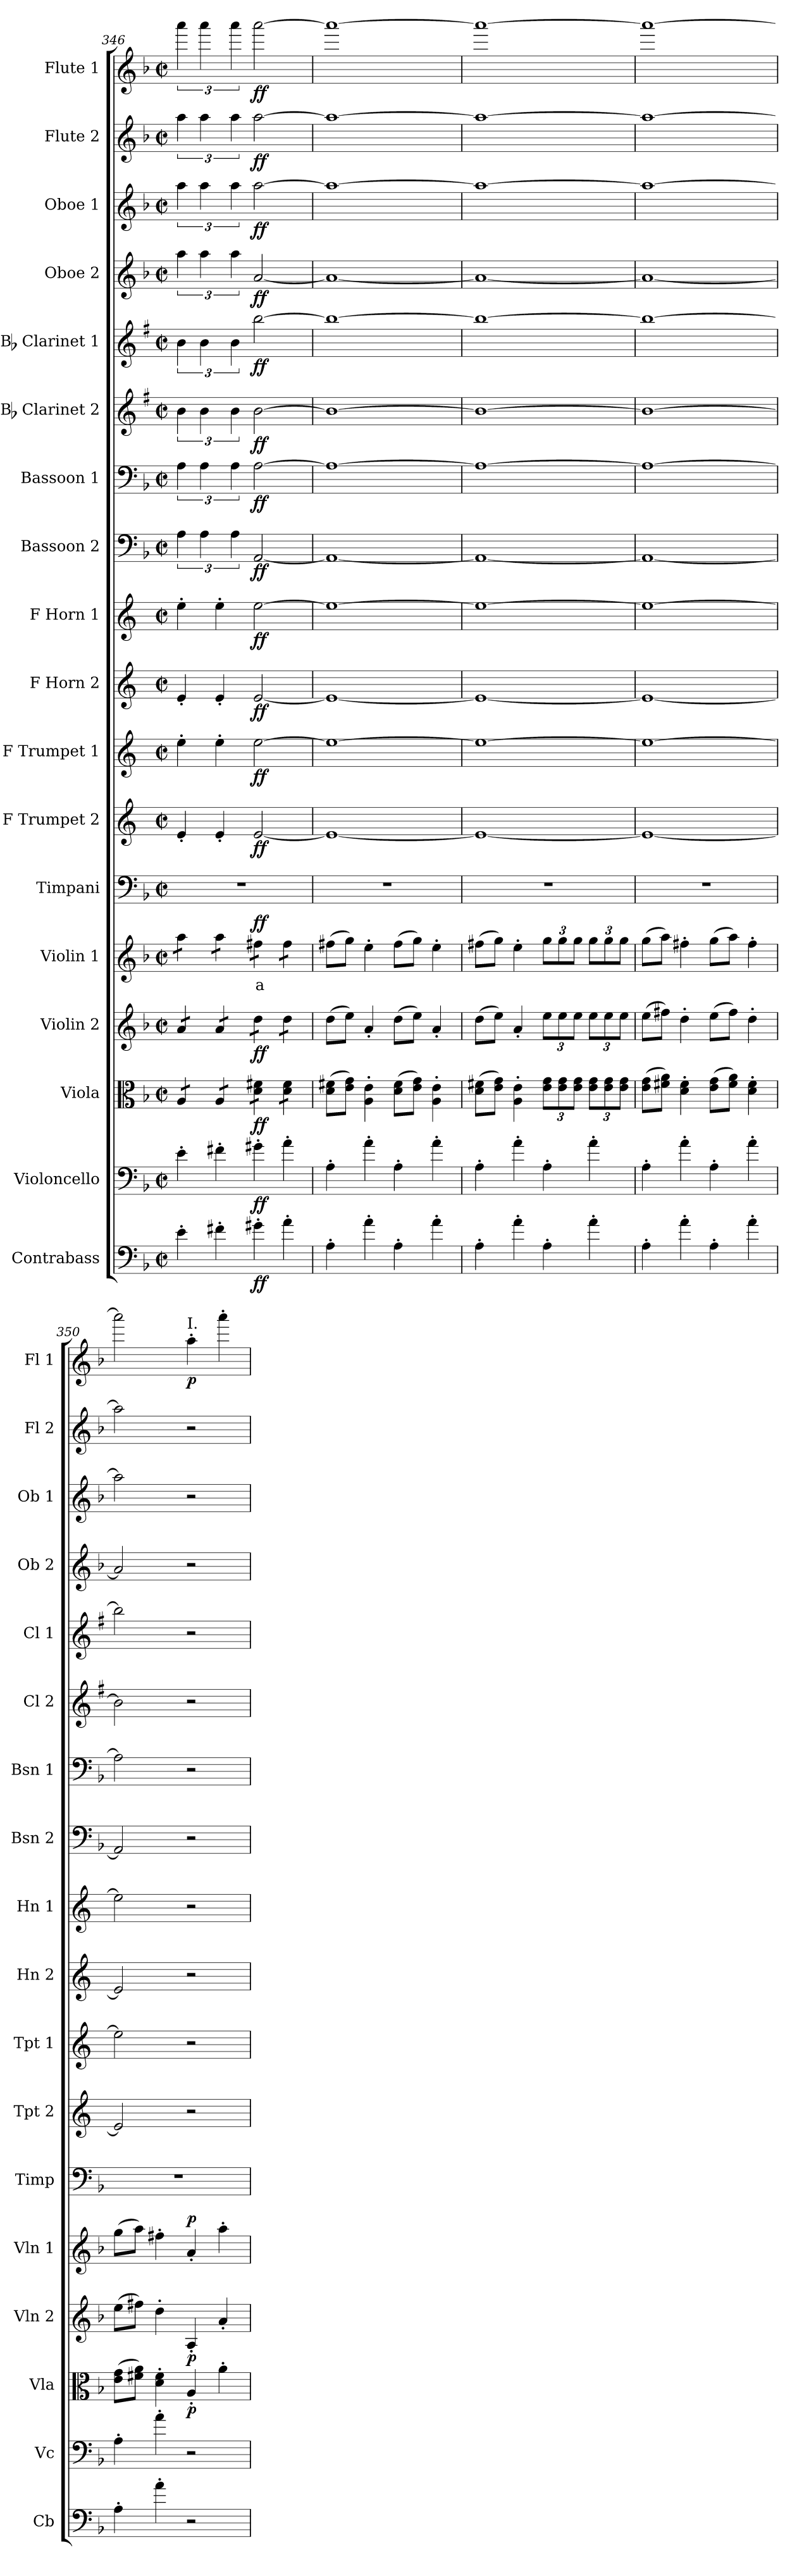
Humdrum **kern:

**kern	**dynam	**kern	**dynam	**kern	**dynam	**kern	**dynam	**kern	**text	**dynam	**kern	**kern	**dynam	**kern	**dynam	**kern	**dynam	**kern	**dynam	**kern	**dynam	**kern	**dynam	**kern	**dynam	**kern	**dynam	**kern	**dynam	**kern	**dynam	**kern	**dynam	**kern	**dynam
*part18	*part18	*part17	*part17	*part16	*part16	*part15	*part15	*part14	*part14	*part14	*part13	*part12	*part12	*part11	*part11	*part10	*part10	*part9	*part9	*part8	*part8	*part7	*part7	*part6	*part6	*part5	*part5	*part4	*part4	*part3	*part3	*part2	*part2	*part1	*part1
*staff18	*staff18	*staff17	*staff17	*staff16	*staff16	*staff15	*staff15	*staff14	*staff14	*staff14	*staff13	*staff12	*staff12	*staff11	*staff11	*staff10	*staff10	*staff9	*staff9	*staff8	*staff8	*staff7	*staff7	*staff6	*staff6	*staff5	*staff5	*staff4	*staff4	*staff3	*staff3	*staff2	*staff2	*staff1	*staff1
*I"Contrabass	*	*I"Violoncello	*	*I"Viola	*	*I"Violin 2	*	*I"Violin 1	*	*	*I"Timpani	*I"F Trumpet 2	*	*I"F Trumpet 1	*	*I"F Horn 2	*	*I"F Horn 1	*	*I"Bassoon 2	*	*I"Bassoon 1	*	*I"Bb Clarinet 2	*	*I"Bb Clarinet 1	*	*I"Oboe 2	*	*I"Oboe 1	*	*I"Flute 2	*	*I"Flute 1	*
*I'Cb	*	*I'Vc	*	*I'Vla	*	*I'Vln 2	*	*I'Vln 1	*	*	*I'Timp	*I'Tpt 2	*	*I'Tpt 1	*	*I'Hn 2	*	*I'Hn 1	*	*I'Bsn 2	*	*I'Bsn 1	*	*I'Cl 2	*	*I'Cl 1	*	*I'Ob 2	*	*I'Ob 1	*	*I'Fl 2	*	*I'Fl 1	*
*clefF4	*	*clefF4	*	*clefC3	*	*clefG2	*	*clefG2	*	*	*clefF4	*clefG2	*	*clefG2	*	*clefG2	*	*clefG2	*	*clefF4	*	*clefF4	*	*clefG2	*	*clefG2	*	*clefG2	*	*clefG2	*	*clefG2	*	*clefG2	*
*ITrd7c12	*	*	*	*	*	*	*	*	*	*	*	*ITrd-3c-5	*	*ITrd-3c-5	*	*ITrd4c7	*	*ITrd4c7	*	*	*	*	*	*ITrd1c2	*	*ITrd1c2	*	*	*	*	*	*	*	*	*
*k[b-]	*	*k[b-]	*	*k[b-]	*	*k[b-]	*	*k[b-]	*	*	*k[b-]	*k[b-]	*	*k[b-]	*	*k[b-]	*	*k[b-]	*	*k[b-]	*	*k[b-]	*	*k[b-]	*	*k[b-]	*	*k[b-]	*	*k[b-]	*	*k[b-]	*	*k[b-]	*
*M2/2	*	*M2/2	*	*M2/2	*	*M2/2	*	*M2/2	*	*	*M2/2	*M2/2	*	*M2/2	*	*M2/2	*	*M2/2	*	*M2/2	*	*M2/2	*	*M2/2	*	*M2/2	*	*M2/2	*	*M2/2	*	*M2/2	*	*M2/2	*
*met(c|)	*	*met(c|)	*	*met(c|)	*	*met(c|)	*	*met(c|)	*	*	*met(c|)	*met(c|)	*	*met(c|)	*	*met(c|)	*	*met(c|)	*	*met(c|)	*	*met(c|)	*	*met(c|)	*	*met(c|)	*	*met(c|)	*	*met(c|)	*	*met(c|)	*	*met(c|)	*
=346	=346	=346	=346	=346	=346	=346	=346	=346	=346	=346	=346	=346	=346	=346	=346	=346	=346	=346	=346	=346	=346	=346	=346	=346	=346	=346	=346	=346	=346	=346	=346	=346	=346	=346	=346
*	*	*	*	*tremolo	*	*	*	*	*	*	*	*	*	*	*	*	*	*	*	*	*	*	*	*	*	*	*	*	*	*	*	*	*	*	*
*	*	*	*	*	*	*tremolo	*	*	*	*	*	*	*	*	*	*	*	*	*	*	*	*	*	*	*	*	*	*	*	*	*	*	*	*	*
*	*	*	*	*	*	*	*	*tremolo	*	*	*	*	*	*	*	*	*	*	*	*	*	*	*	*	*	*	*	*	*	*	*	*	*	*	*
4E'\	.	4e'\	.	12A/L	.	12a/L	.	12aa\L	.	.	1r	4a'/	.	4aa'\	.	4A'/	.	4a'\	.	6A\	.	6A\	.	6a\	.	6a\	.	6aa\	.	6aa\	.	6aa\	.	6aaa\	.
.	.	.	.	12A/	.	12a/	.	12aa\	.	.	.	.	.	.	.	.	.	.	.	.	.	.	.	.	.	.	.	.	.	.	.	.	.	.	.
.	.	.	.	12A/J	.	12a/J	.	12aa\J	.	.	.	.	.	.	.	.	.	.	.	6A\	.	6A\	.	6a\	.	6a\	.	6aa\	.	6aa\	.	6aa\	.	6aaa\	.
4F#X'\	.	4f#X'\	.	12A/L	.	12a/L	.	12aa\L	.	.	.	4a'/	.	4aa'\	.	4A'/	.	4a'\	.	.	.	.	.	.	.	.	.	.	.	.	.	.	.	.	.
.	.	.	.	12A/	.	12a/	.	12aa\	.	.	.	.	.	.	.	.	.	.	.	6A\	.	6A\	.	6a\	.	6a\	.	6aa\	.	6aa\	.	6aa\	.	6aaa\	.
.	.	.	.	12A/J	.	12a/J	.	12aa\J	.	.	.	.	.	.	.	.	.	.	.	.	.	.	.	.	.	.	.	.	.	.	.	.	.	.	.
!	!LO:DY:b	!	!LO:DY:b	!	!LO:DY:b	!	!LO:DY:b	!	!LO:LY:b:color=#FF0000	!LO:DY:b	!	!	!LO:DY:b	!	!LO:DY:b	!	!LO:DY:b	!	!LO:DY:b	!	!LO:DY:b	!	!LO:DY:b	!	!LO:DY:b	!	!LO:DY:b	!	!LO:DY:b	!	!LO:DY:b	!	!LO:DY:b	!	!LO:DY:b
4G#X'\	ff	4g#X'\	ff	12d\ 12f#X\L	ff	12dd\L	ff	12ff#X\L	a	ff	.	[2a/	ff	[2aa\	ff	[2A/	ff	[2a\	ff	[2AA/	ff	[2A\	ff	[2a\	ff	[2aa\	ff	[2a/	ff	[2aa\	ff	[2aa\	ff	[2aaa\	ff
.	.	.	.	12d\ 12f#X\	.	12dd\	.	12ff#X\	.	.	.	.	.	.	.	.	.	.	.	.	.	.	.	.	.	.	.	.	.	.	.	.	.	.	.
.	.	.	.	12d\ 12f#X\J	.	12dd\J	.	12ff#X\J	.	.	.	.	.	.	.	.	.	.	.	.	.	.	.	.	.	.	.	.	.	.	.	.	.	.	.
4A'\	.	4a'\	.	12d\ 12f#\L	.	12dd\L	.	12ff#\L	.	.	.	.	.	.	.	.	.	.	.	.	.	.	.	.	.	.	.	.	.	.	.	.	.	.	.
.	.	.	.	12d\ 12f#\	.	12dd\	.	12ff#\	.	.	.	.	.	.	.	.	.	.	.	.	.	.	.	.	.	.	.	.	.	.	.	.	.	.	.
.	.	.	.	12d\ 12f#\J	.	12dd\J	.	12ff#\J	.	.	.	.	.	.	.	.	.	.	.	.	.	.	.	.	.	.	.	.	.	.	.	.	.	.	.
*	*	*	*	*	*	*	*	*Xtremolo	*	*	*	*	*	*	*	*	*	*	*	*	*	*	*	*	*	*	*	*	*	*	*	*	*	*	*
*	*	*	*	*	*	*Xtremolo	*	*	*	*	*	*	*	*	*	*	*	*	*	*	*	*	*	*	*	*	*	*	*	*	*	*	*	*	*
*	*	*	*	*Xtremolo	*	*	*	*	*	*	*	*	*	*	*	*	*	*	*	*	*	*	*	*	*	*	*	*	*	*	*	*	*	*	*
!!LO:PB:g=z
=347	=347	=347	=347	=347	=347	=347	=347	=347	=347	=347	=347	=347	=347	=347	=347	=347	=347	=347	=347	=347	=347	=347	=347	=347	=347	=347	=347	=347	=347	=347	=347	=347	=347	=347	=347
4AA'\	.	4A'\	.	(8d\ 8f#X\L	.	(8dd\L	.	(8ff#X\L	.	.	1r	1a_	.	1aa_	.	1A_	.	1a_	.	1AA_	.	1A_	.	1a_	.	1aa_	.	1a_	.	1aa_	.	1aa_	.	1aaa_	.
.	.	.	.	8e\ 8g\J)	.	8ee\J)	.	8gg\J)	.	.	.	.	.	.	.	.	.	.	.	.	.	.	.	.	.	.	.	.	.	.	.	.	.	.	.
4A'\	.	4a'\	.	4A\' 4e\'	.	4a'/	.	4ee'\	.	.	.	.	.	.	.	.	.	.	.	.	.	.	.	.	.	.	.	.	.	.	.	.	.	.	.
4AA'\	.	4A'\	.	(8d\ 8f#\L	.	(8dd\L	.	(8ff#\L	.	.	.	.	.	.	.	.	.	.	.	.	.	.	.	.	.	.	.	.	.	.	.	.	.	.	.
.	.	.	.	8e\ 8g\J)	.	8ee\J)	.	8gg\J)	.	.	.	.	.	.	.	.	.	.	.	.	.	.	.	.	.	.	.	.	.	.	.	.	.	.	.
4A'\	.	4a'\	.	4A\' 4e\'	.	4a'/	.	4ee'\	.	.	.	.	.	.	.	.	.	.	.	.	.	.	.	.	.	.	.	.	.	.	.	.	.	.	.
=348	=348	=348	=348	=348	=348	=348	=348	=348	=348	=348	=348	=348	=348	=348	=348	=348	=348	=348	=348	=348	=348	=348	=348	=348	=348	=348	=348	=348	=348	=348	=348	=348	=348	=348	=348
4AA'\	.	4A'\	.	(8d\ 8f#X\L	.	(8dd\L	.	(8ff#X\L	.	.	1r	1a_	.	1aa_	.	1A_	.	1a_	.	1AA_	.	1A_	.	1a_	.	1aa_	.	1a_	.	1aa_	.	1aa_	.	1aaa_	.
.	.	.	.	8e\ 8g\J)	.	8ee\J)	.	8gg\J)	.	.	.	.	.	.	.	.	.	.	.	.	.	.	.	.	.	.	.	.	.	.	.	.	.	.	.
4A'\	.	4a'\	.	4A\' 4e\'	.	4a'/	.	4ee'\	.	.	.	.	.	.	.	.	.	.	.	.	.	.	.	.	.	.	.	.	.	.	.	.	.	.	.
*	*	*	*	*Xbrackettup	*	*Xbrackettup	*	*Xbrackettup	*	*	*	*	*	*	*	*	*	*	*	*	*	*	*	*	*	*	*	*	*	*	*	*	*	*	*
4AA'\	.	4A'\	.	12e\ 12g\L	.	12ee\L	.	12gg\L	.	.	.	.	.	.	.	.	.	.	.	.	.	.	.	.	.	.	.	.	.	.	.	.	.	.	.
.	.	.	.	12e\ 12g\	.	12ee\	.	12gg\	.	.	.	.	.	.	.	.	.	.	.	.	.	.	.	.	.	.	.	.	.	.	.	.	.	.	.
.	.	.	.	12e\ 12g\J	.	12ee\J	.	12gg\J	.	.	.	.	.	.	.	.	.	.	.	.	.	.	.	.	.	.	.	.	.	.	.	.	.	.	.
4A'\	.	4a'\	.	12e\ 12g\L	.	12ee\L	.	12gg\L	.	.	.	.	.	.	.	.	.	.	.	.	.	.	.	.	.	.	.	.	.	.	.	.	.	.	.
.	.	.	.	12e\ 12g\	.	12ee\	.	12gg\	.	.	.	.	.	.	.	.	.	.	.	.	.	.	.	.	.	.	.	.	.	.	.	.	.	.	.
.	.	.	.	12e\ 12g\J	.	12ee\J	.	12gg\J	.	.	.	.	.	.	.	.	.	.	.	.	.	.	.	.	.	.	.	.	.	.	.	.	.	.	.
=349	=349	=349	=349	=349	=349	=349	=349	=349	=349	=349	=349	=349	=349	=349	=349	=349	=349	=349	=349	=349	=349	=349	=349	=349	=349	=349	=349	=349	=349	=349	=349	=349	=349	=349	=349
4AA'\	.	4A'\	.	(8e\ 8g\L	.	(8ee\L	.	(8gg\L	.	.	1r	1a_	.	1aa_	.	1A_	.	1a_	.	1AA_	.	1A_	.	1a_	.	1aa_	.	1a_	.	1aa_	.	1aa_	.	1aaa_	.
.	.	.	.	8f#X\ 8a\J)	.	8ff#X\J)	.	8aa\J)	.	.	.	.	.	.	.	.	.	.	.	.	.	.	.	.	.	.	.	.	.	.	.	.	.	.	.
4A'\	.	4a'\	.	4d\' 4f#\'	.	4dd'\	.	4ff#X'\	.	.	.	.	.	.	.	.	.	.	.	.	.	.	.	.	.	.	.	.	.	.	.	.	.	.	.
4AA'\	.	4A'\	.	(8e\ 8g\L	.	(8ee\L	.	(8gg\L	.	.	.	.	.	.	.	.	.	.	.	.	.	.	.	.	.	.	.	.	.	.	.	.	.	.	.
.	.	.	.	8f#\ 8a\J)	.	8ff#\J)	.	8aa\J)	.	.	.	.	.	.	.	.	.	.	.	.	.	.	.	.	.	.	.	.	.	.	.	.	.	.	.
4A'\	.	4a'\	.	4d\' 4f#\'	.	4dd'\	.	4ff#'\	.	.	.	.	.	.	.	.	.	.	.	.	.	.	.	.	.	.	.	.	.	.	.	.	.	.	.
=350	=350	=350	=350	=350	=350	=350	=350	=350	=350	=350	=350	=350	=350	=350	=350	=350	=350	=350	=350	=350	=350	=350	=350	=350	=350	=350	=350	=350	=350	=350	=350	=350	=350	=350	=350
4AA'\	.	4A'\	.	(8e\ 8g\L	.	(8ee\L	.	(8gg\L	.	.	1r	2a/]	.	2aa\]	.	2A/]	.	2a\]	.	2AA/]	.	2A\]	.	2a\]	.	2aa\]	.	2a/]	.	2aa\]	.	2aa\]	.	2aaa\]	.
.	.	.	.	8f#X\ 8a\J)	.	8ff#X\J)	.	8aa\J)	.	.	.	.	.	.	.	.	.	.	.	.	.	.	.	.	.	.	.	.	.	.	.	.	.	.	.
4A'\	.	4a'\	.	4d\' 4f#\'	.	4dd'\	.	4ff#X'\	.	.	.	.	.	.	.	.	.	.	.	.	.	.	.	.	.	.	.	.	.	.	.	.	.	.	.
!	!	!	!	!	!	!	!	!	!	!	!	!	!	!	!	!	!	!	!	!	!	!	!	!	!	!	!	!	!	!	!	!	!	!LO:TX:a:t=I.	!
!	!	!	!	!	!LO:DY:b	!	!LO:DY:b	!	!	!LO:DY:b	!	!	!	!	!	!	!	!	!	!	!	!	!	!	!	!	!	!	!	!	!	!	!	!	!LO:DY:b
2r	.	2r	.	4A'/	p	4A'/	p	4a'/	.	p	.	2r	.	2r	.	2r	.	2r	.	2r	.	2r	.	2r	.	2r	.	2r	.	2r	.	2r	.	4aa'\	p
.	.	.	.	4a'\	.	4a'/	.	4aa'\	.	.	.	.	.	.	.	.	.	.	.	.	.	.	.	.	.	.	.	.	.	.	.	.	.	4aaa'\	.
=	=	=	=	=	=	=	=	=	=	=	=	=	=	=	=	=	=	=	=	=	=	=	=	=	=	=	=	=	=	=	=	=	=	=	=
*-	*-	*-	*-	*-	*-	*-	*-	*-	*-	*-	*-	*-	*-	*-	*-	*-	*-	*-	*-	*-	*-	*-	*-	*-	*-	*-	*-	*-	*-	*-	*-	*-	*-	*-	*-
